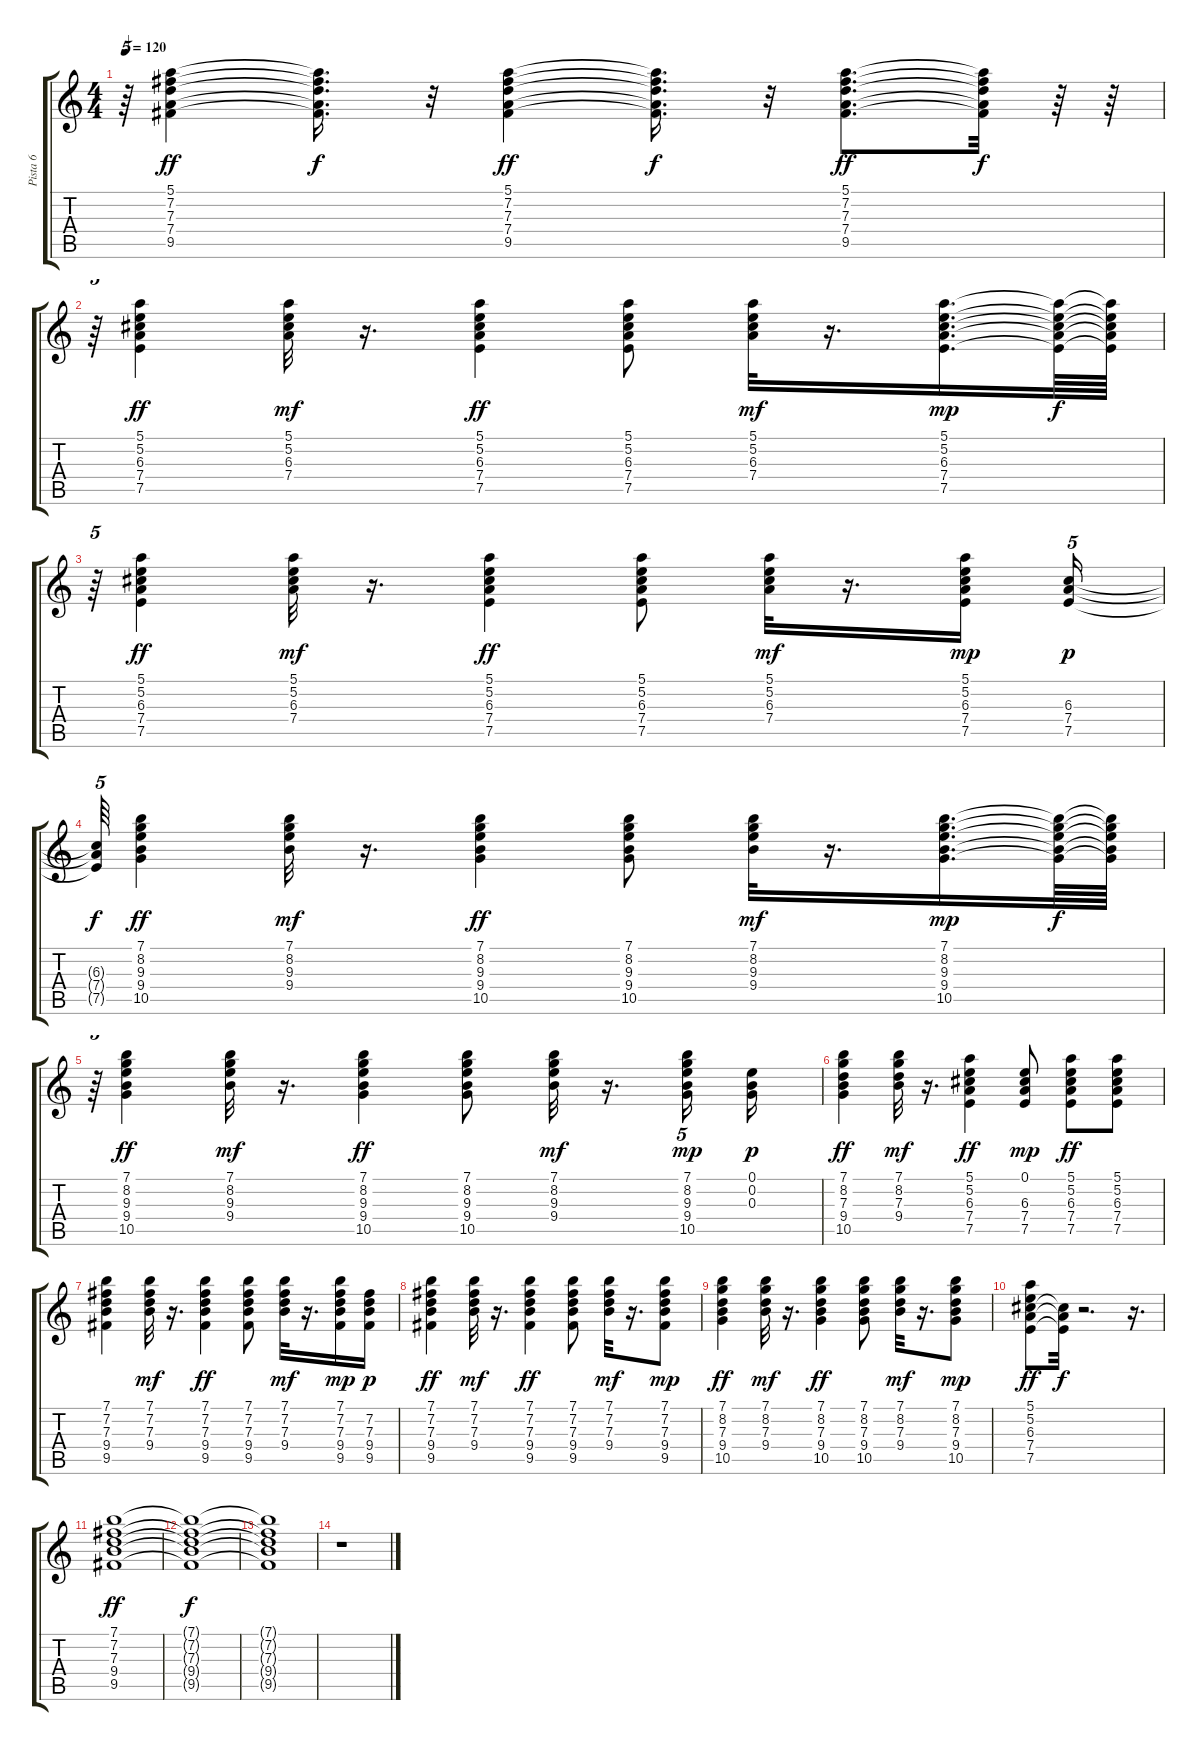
\track ("Pista 6" "Pista 6") {instrument acousticguitarnylon}
\staff {score tabs}
\tuning (E4 B3 G3 D3 A2 E2) {hide}
\ts (4 4)
\tempo 120
\clef g2
\ks c
r.64{tu (5 4) dy ff} (5.1 7.2 7.3 7.4 9.5).4 (5.1{t} 7.2{t} 7.3{t} 7.4{t} 9.5{t}).16{d dy f} r.32 (5.1 7.2 7.3 7.4 9.5).4{dy ff} (5.1{t} 7.2{t} 7.3{t} 7.4{t} 9.5{t}).16{d dy f} r.32 (5.1 7.2 7.3 7.4 9.5).8{d dy ff} (5.1{t} 7.2{t} 7.3{t} 7.4{t} 9.5{t}).32{dy f} r.64 r.64 |
r.64{tu (5 4)} (5.1 5.2 6.3 7.4 7.5).4{dy ff} (5.1 5.2 6.3 7.4).32{dy mf} r.16{d} (5.1 5.2 6.3 7.4 7.5).4{dy ff} (5.1 5.2 6.3 7.4 7.5).8 (5.1 5.2 6.3 7.4).32{dy mf} r.16{d} (5.1 5.2 6.3 7.4 7.5).16{d dy mp} (5.1{t} 5.2{t} 6.3{t} 7.4{t} 7.5{t}).64{dy f} (5.1{t} 5.2{t} 6.3{t} 7.4{t} 7.5{t}).64 |
r.64{tu (5 4)} (5.1 5.2 6.3 7.4 7.5).4{dy ff} (5.1 5.2 6.3 7.4).32{dy mf} r.16{d} (5.1 5.2 6.3 7.4 7.5).4{dy ff} (5.1 5.2 6.3 7.4 7.5).8 (5.1 5.2 6.3 7.4).32{dy mf} r.16{d} (5.1 5.2 6.3 7.4 7.5).16{dy mp} (6.3 7.4 7.5).16{tu (5 4) dy p} |
(6.3{t} 7.4{t} 7.5{t}).64{tu (5 4) dy f} (7.1 8.2 9.3 9.4 10.5).4{dy ff} (7.1 8.2 9.3 9.4).32{dy mf} r.16{d} (7.1 8.2 9.3 9.4 10.5).4{dy ff} (7.1 8.2 9.3 9.4 10.5).8 (7.1 8.2 9.3 9.4).32{dy mf} r.16{d} (7.1 8.2 9.3 9.4 10.5).16{d dy mp} (7.1{t} 8.2{t} 9.3{t} 9.4{t} 10.5{t}).64{dy f} (7.1{t} 8.2{t} 9.3{t} 9.4{t} 10.5{t}).64 |
r.64{tu (5 4)} (7.1 8.2 9.3 9.4 10.5).4{dy ff} (7.1 8.2 9.3 9.4).32{dy mf} r.16{d} (7.1 8.2 9.3 9.4 10.5).4{dy ff} (7.1 8.2 9.3 9.4 10.5).8 (7.1 8.2 9.3 9.4).32{dy mf} r.16{d} (7.1 8.2 9.3 9.4 10.5).16{tu (5 4) dy mp} (0.1 0.2 0.3).16{dy p} |
(7.1 8.2 7.3 9.4 10.5).4{dy ff} (7.1 8.2 7.3 9.4).32{dy mf} r.16{d} (5.1 5.2 6.3 7.4 7.5).4{dy ff} (0.1 6.3 7.4 7.5).8{dy mp} (5.1 5.2 6.3 7.4 7.5).8{dy ff} (5.1 5.2 6.3 7.4 7.5).8 |
(7.1 7.2 7.3 9.4 9.5).4 (7.1 7.2 7.3 9.4).32{dy mf} r.16{d} (7.1 7.2 7.3 9.4 9.5).4{dy ff} (7.1 7.2 7.3 9.4 9.5).8 (7.1 7.2 7.3 9.4).32{dy mf} r.16{d} (7.1 7.2 7.3 9.4 9.5).16{dy mp} (7.2 7.3 9.4 9.5).16{dy p} |
(7.1 7.2 7.3 9.4 9.5).4{dy ff} (7.1 7.2 7.3 9.4).32{dy mf} r.16{d} (7.1 7.2 7.3 9.4 9.5).4{dy ff} (7.1 7.2 7.3 9.4 9.5).8 (7.1 7.2 7.3 9.4).32{dy mf} r.16{d} (7.1 7.2 7.3 9.4 9.5).8{dy mp} |
(7.1 8.2 7.3 9.4 10.5).4{dy ff} (7.1 8.2 7.3 9.4).32{dy mf} r.16{d} (7.1 8.2 7.3 9.4 10.5).4{dy ff} (7.1 8.2 7.3 9.4 10.5).8 (7.1 8.2 7.3 9.4).32{dy mf} r.16{d} (7.1 8.2 7.3 9.4 10.5).8{dy mp} |
(5.1 5.2 6.3 7.4 7.5).8{dy ff} (6.3{t} 7.4{t} 7.5{t}).32{dy f} r.2{d} r.16{d} |
(7.1 7.2 7.3 9.4 9.5).1{dy ff} |
(7.1{t} 7.2{t} 7.3{t} 9.4{t} 9.5{t}).1{dy f} |
(7.1{t} 7.2{t} 7.3{t} 9.4{t} 9.5{t}).1 |
r.1
